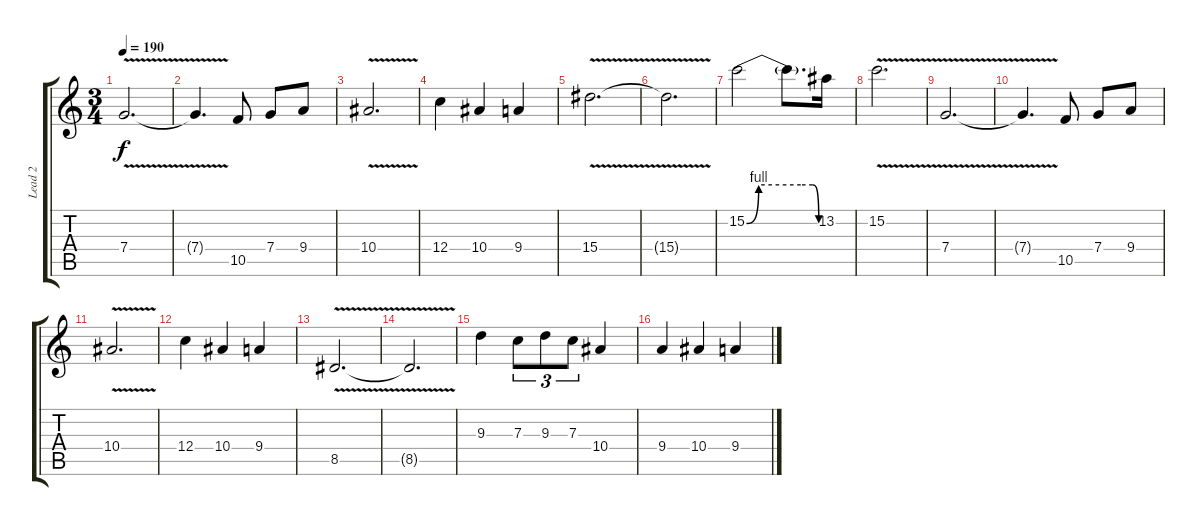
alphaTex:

\track ("Lead 2" "Lead 2") {instrument distortionguitar}
\staff {score tabs}
\tuning (D4 A3 F3 C3 G2 C2) {hide}
\ts (3 4)
\tempo 190
\clef g2
\ks c
7.4{v}.2{d dy f} |
7.4{t}.4{d} 10.5.8 7.4.8 9.4.8 |
10.4{v}.2{d} |
12.4.4 10.4.4 9.4.4 |
15.4{v}.2{d} |
15.4{t}.2{d} |
15.2{be (custom 0 0 10 4 45 4 55 4 60 0)}.2 15.2{t}.8{d} 13.2.16 |
15.2{v}.2{d} |
7.4{v}.2{d} |
7.4{t}.4{d} 10.5.8 7.4.8 9.4.8 |
10.4{v}.2{d} |
12.4.4 10.4.4 9.4.4 |
8.5{v}.2{d} |
8.5{t}.2{d} |
9.3.4 7.3.8{tu (3 2)} 9.3.8{tu (3 2)} 7.3.8{tu (3 2)} 10.4.4 |
9.4.4 10.4.4 9.4.4
